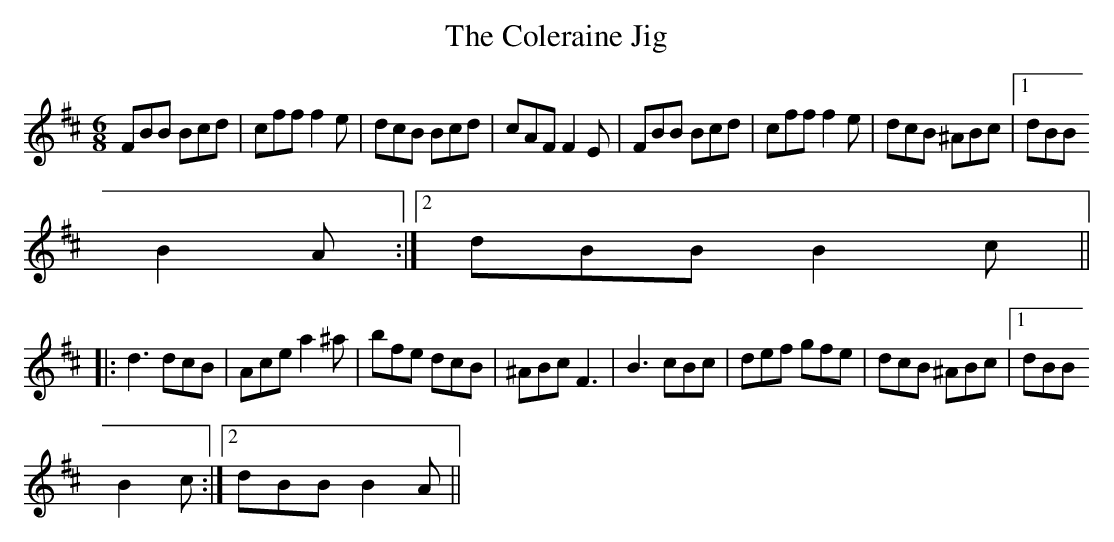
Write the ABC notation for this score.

X:1
T:Coleraine Jig, The
M:6/8
K:Bm
FBB Bcd|cff f2e|dcB Bcd|cAF F2E|FBB Bcd|cff f2e|dcB ^ABc|1 dBB
B2A:|2 dBB B2c||
|:d3 dcB|Ace a2^a|bfe dcB|^ABc F3|B3 cBc|def gfe|dcB ^ABc|1 dBB
B2c:|2 dBB B2A||
